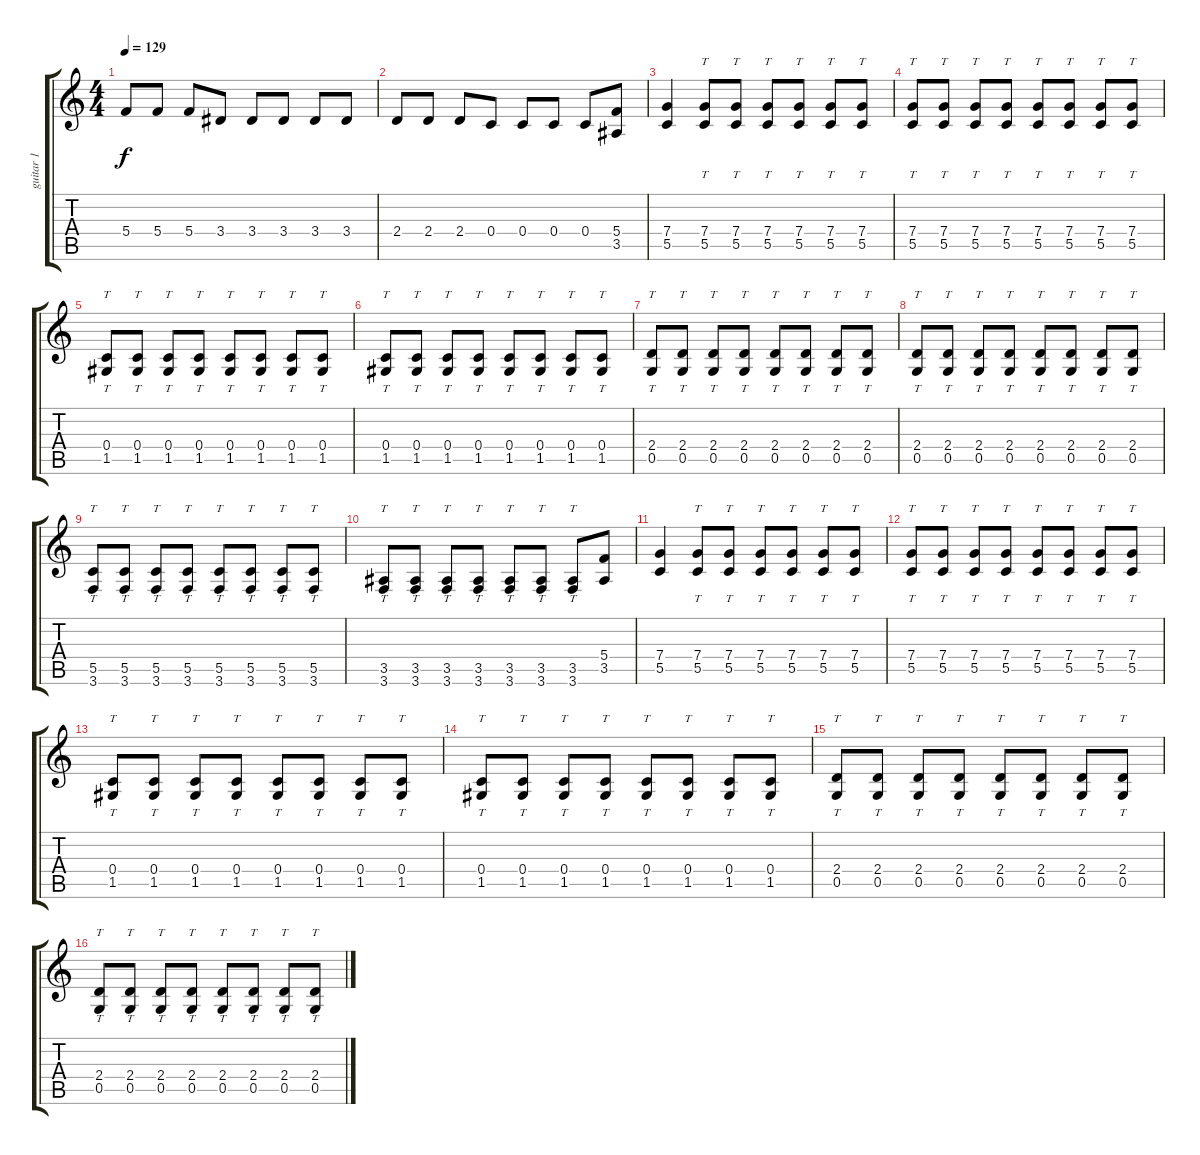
\track ("guitar 1" "guitar 1") {instrument overdrivenguitar}
\staff {score tabs}
\tuning (D4 A3 F3 C3 G2 D2) {hide}
\ts (4 4)
\tempo 129
\clef g2
\ks c
5.4.8{dy f} 5.4.8 5.4.8 3.4.8 3.4.8 3.4.8 3.4.8 3.4.8 |
2.4.8 2.4.8 2.4.8 0.4.8 0.4.8 0.4.8 0.4.8 (5.4 3.5).8 |
(7.4 5.5).4 (7.4 5.5).8{tt} (7.4 5.5).8{tt} (7.4 5.5).8{tt} (7.4 5.5).8{tt} (7.4 5.5).8{tt} (7.4 5.5).8{tt} |
(7.4 5.5).8{tt} (7.4 5.5).8{tt} (7.4 5.5).8{tt} (7.4 5.5).8{tt} (7.4 5.5).8{tt} (7.4 5.5).8{tt} (7.4 5.5).8{tt} (7.4 5.5).8{tt} |
(0.4 1.5).8{tt} (0.4 1.5).8{tt} (0.4 1.5).8{tt} (0.4 1.5).8{tt} (0.4 1.5).8{tt} (0.4 1.5).8{tt} (0.4 1.5).8{tt} (0.4 1.5).8{tt} |
(0.4 1.5).8{tt} (0.4 1.5).8{tt} (0.4 1.5).8{tt} (0.4 1.5).8{tt} (0.4 1.5).8{tt} (0.4 1.5).8{tt} (0.4 1.5).8{tt} (0.4 1.5).8{tt} |
(2.4 0.5).8{tt} (2.4 0.5).8{tt} (2.4 0.5).8{tt} (2.4 0.5).8{tt} (2.4 0.5).8{tt} (2.4 0.5).8{tt} (2.4 0.5).8{tt} (2.4 0.5).8{tt} |
(2.4 0.5).8{tt} (2.4 0.5).8{tt} (2.4 0.5).8{tt} (2.4 0.5).8{tt} (2.4 0.5).8{tt} (2.4 0.5).8{tt} (2.4 0.5).8{tt} (2.4 0.5).8{tt} |
(5.5 3.6).8{tt} (5.5 3.6).8{tt} (5.5 3.6).8{tt} (5.5 3.6).8{tt} (5.5 3.6).8{tt} (5.5 3.6).8{tt} (5.5 3.6).8{tt} (5.5 3.6).8{tt} |
(3.5 3.6).8{tt} (3.5 3.6).8{tt} (3.5 3.6).8{tt} (3.5 3.6).8{tt} (3.5 3.6).8{tt} (3.5 3.6).8{tt} (3.5 3.6).8{tt} (5.4 3.5).8 |
(7.4 5.5).4 (7.4 5.5).8{tt} (7.4 5.5).8{tt} (7.4 5.5).8{tt} (7.4 5.5).8{tt} (7.4 5.5).8{tt} (7.4 5.5).8{tt} |
(7.4 5.5).8{tt} (7.4 5.5).8{tt} (7.4 5.5).8{tt} (7.4 5.5).8{tt} (7.4 5.5).8{tt} (7.4 5.5).8{tt} (7.4 5.5).8{tt} (7.4 5.5).8{tt} |
(0.4 1.5).8{tt} (0.4 1.5).8{tt} (0.4 1.5).8{tt} (0.4 1.5).8{tt} (0.4 1.5).8{tt} (0.4 1.5).8{tt} (0.4 1.5).8{tt} (0.4 1.5).8{tt} |
(0.4 1.5).8{tt} (0.4 1.5).8{tt} (0.4 1.5).8{tt} (0.4 1.5).8{tt} (0.4 1.5).8{tt} (0.4 1.5).8{tt} (0.4 1.5).8{tt} (0.4 1.5).8{tt} |
(2.4 0.5).8{tt} (2.4 0.5).8{tt} (2.4 0.5).8{tt} (2.4 0.5).8{tt} (2.4 0.5).8{tt} (2.4 0.5).8{tt} (2.4 0.5).8{tt} (2.4 0.5).8{tt} |
(2.4 0.5).8{tt} (2.4 0.5).8{tt} (2.4 0.5).8{tt} (2.4 0.5).8{tt} (2.4 0.5).8{tt} (2.4 0.5).8{tt} (2.4 0.5).8{tt} (2.4 0.5).8{tt}
